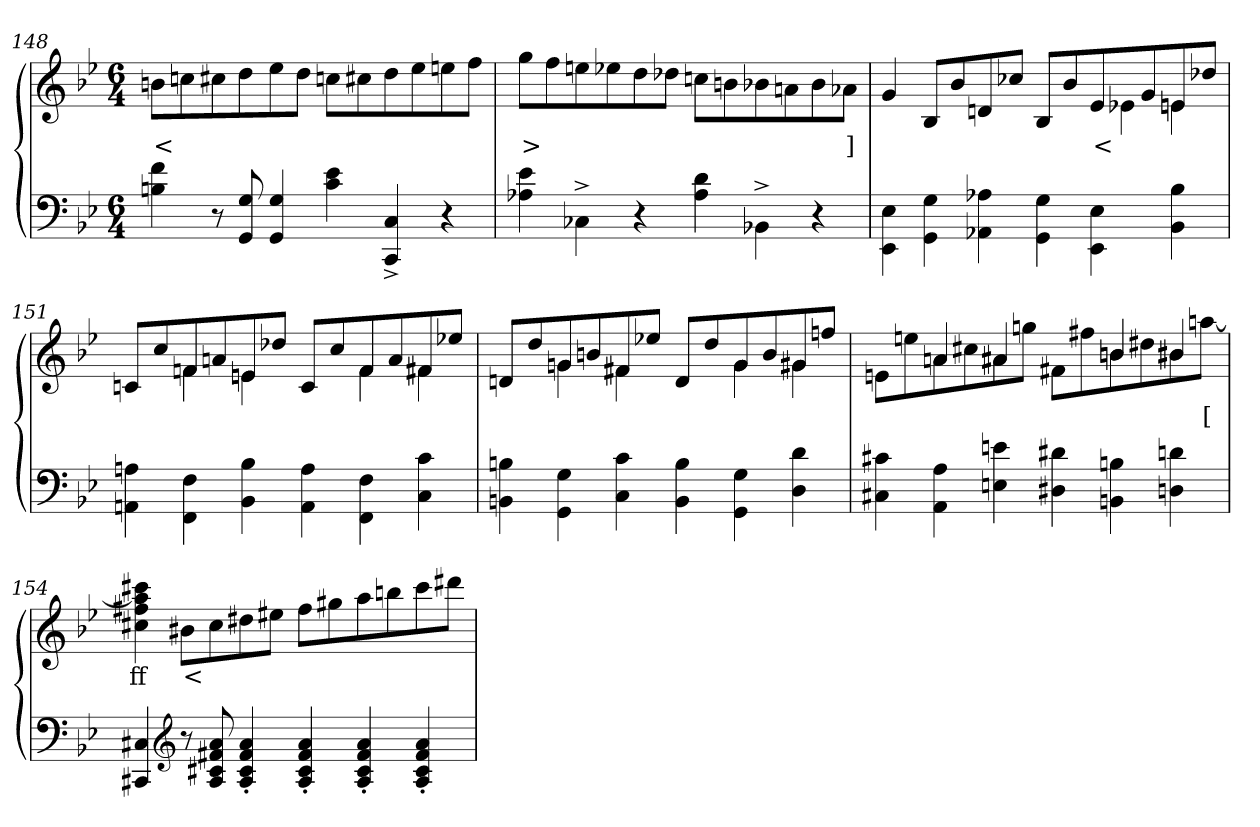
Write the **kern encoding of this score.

**kern	**kern	**text
*part2	*part1	*part1
*staff2	*staff1	*staff1
*clefF4	*clefG2	*
*k[b-e-]	*k[b-e-]	*
*M6/4	*M6/4	*
=148	=148	=148
4f 4Bn	8bnL	<
.	8ccn	.
8r	8cc#X	.
8G 8GG	8dd	.
4G 4GG	8ee-	.
.	8ddJ	.
4e- 4c	8ccnL	.
.	8cc#X	.
4C^> 4CC^>	8dd	.
.	8ee-	.
4r	8een	.
.	8ffJ	.
=149	=149	=149
4e- 4A-X	8ggL	>
.	8ff	.
4C-X^>\	8een	.
.	8ee-X	.
4r	8dd	.
.	8dd-XJ	.
4d 4A-	8ccn\L	.
.	8bn	.
4BB-X^>\	8b-X	.
.	8an	.
4r	8b-	.
.	8a-XJ	]
=150	=150	=150
*	*^	*
4E-\ 4EE-	4g	1ryy	.
4G\ 4GG	8B-L	.	.
.	8b-	.	.
4A-X 4AA-X	8dn	.	.
.	8cc-XJ	.	.
4G\ 4GG	8B-L	.	.
.	8b-	.	.
4E-\ 4EE-	8e-	4e-X	<
.	8g	.	.
4B- 4BB-	8en	4en	.
.	8dd-XJ	.	.
=151	=151	=151	=151
4An 4AAn	8cnL	4ryy	.
.	8cc	.	.
4F\ 4FF	8f	4fn	.
.	8an	.	.
4B- 4BB-	8en	4en	.
.	8dd-XJ	.	.
4A 4AA	8cL	4ryy	.
.	8cc	.	.
4F\ 4FF	8f	4f	.
.	8a	.	.
4c 4C	8f#X	4f#X	.
.	8ee-XJ	.	.
=152	=152	=152	=152
4Bn 4BBn	8dnL	4ryy	.
.	8dd	.	.
4G\ 4GG	8g	4gn	.
.	8bn	.	.
4c 4C	8f#X	4f#X	.
.	8ee-XJ	.	.
4B 4BB	8dL	4ryy	.
.	8dd	.	.
4G\ 4GG	8g	4g	.
.	8b	.	.
4d 4D	8g#X	4g#X	.
.	8ffnJ	.	.
=153	=153	=153	=153
4c#X 4C#X	4ryy	8enL	.
.	.	8een	.
4A 4AA	4a	8an	.
.	.	8cc#X	.
4en 4En	4a#X	8a#X	.
.	.	8ggnJ	.
4d#X 4D#X	4ryy	8f#XL	.
.	.	8ff#	.
4Bn 4BBn	4bn	8bn	.
.	.	8dd#X	.
4dn 4Dn	4b#X	8b#X	.
.	.	[8aanJ	[
*	*v	*v	*
=154	=154	=154
4C#X 4CC#X	4ccc#X 4aa] 4ff#X 4cc#X	ff
*clefG2	*	*
8r	8b#XL	<
8a 8f#X 8c# 8A	8cc#	.
4a'> 4f#'> 4c#'> 4A'>	8dd#X	.
.	8ee#XJ	.
4a'> 4f#'> 4c#'> 4A'>	8ff#L	.
.	8gg#X	.
4a'> 4f#'> 4c#'> 4A'>	8aa	.
.	8bbn	.
4a'> 4f#'> 4c#'> 4A'>	8ccc#	.
.	8ddd#J	.
=	=	=
*-	*-	*-
